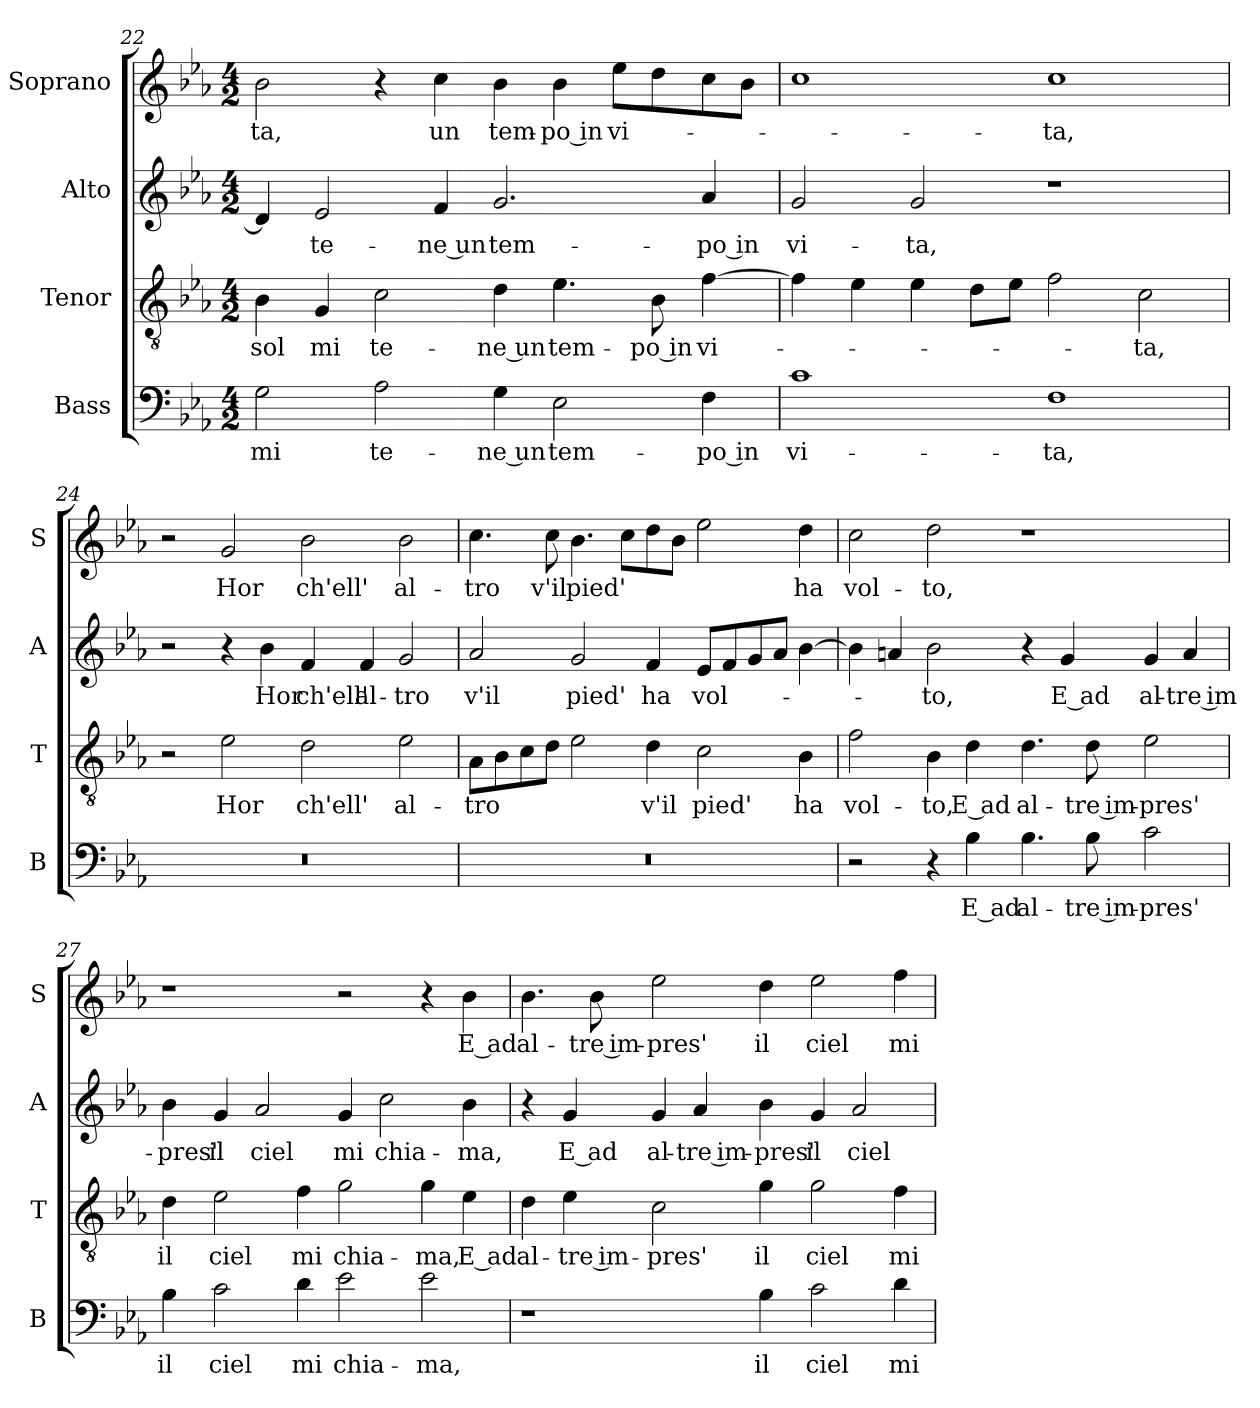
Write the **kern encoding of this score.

**kern	**text	**kern	**text	**kern	**text	**kern	**text
*part4	*part4	*part3	*part3	*part2	*part2	*part1	*part1
*staff4	*staff4	*staff3	*staff3	*staff2	*staff2	*staff1	*staff1
*I"Bass	*	*I"Tenor	*	*I"Alto	*	*I"Soprano	*
*I'B	*	*I'T	*	*I'A	*	*I'S	*
*clefF4	*	*clefGv2	*	*clefG2	*	*clefG2	*
*k[b-e-a-]	*	*k[b-e-a-]	*	*k[b-e-a-]	*	*k[b-e-a-]	*
*E-:	*	*E-:	*	*E-:	*	*E-:	*
*M4/2	*	*M4/2	*	*M4/2	*	*M4/2	*
=22	=22	=22	=22	=22	=22	=22	=22
!	!LO:LY:b	!	!LO:LY:b	!	!	!	!LO:LY:b
2G\	mi	4B-\	sol	4d/]	.	2b-\	-ta,
!	!	!	!LO:LY:b	!	!LO:LY:b	!	!
.	.	4G/	mi	2e-/	te-	.	.
!	!LO:LY:b	!	!LO:LY:b	!	!	!	!
2A-\	te-	2c\	te-	.	.	4r	.
!	!	!	!	!	!LO:LY:b	!	!LO:LY:b
.	.	.	.	4f/	-ne un	4cc\	un
!	!LO:LY:b	!	!LO:LY:b	!	!LO:LY:b	!	!LO:LY:b
4G\	-ne un	4d\	-ne un	2.g/	tem-	4b-\	tem-
!	!LO:LY:b	!	!LO:LY:b	!	!	!	!LO:LY:b
2E-\	tem-	4.e-\	tem-	.	.	4b-\	-po in
!	!	!	!	!	!	!	!LO:LY:b
.	.	.	.	.	.	8ee-\L	vi-
!	!	!	!LO:LY:b	!	!	!	!
.	.	8B-\	-po in	.	.	8dd\	.
!	!LO:LY:b	!	!LO:LY:b	!	!LO:LY:b	!	!
4F\	-po in	[4f\	vi-	4a-/	-po in	8cc\	.
.	.	.	.	.	.	8b-\J	.
!!LO:LB:g=z
=23	=23	=23	=23	=23	=23	=23	=23
!	!LO:LY:b	!	!	!	!LO:LY:b	!	!
1c	vi-	4f\]	.	2g/	vi-	1cc	.
.	.	4e-\	.	.	.	.	.
!	!	!	!	!	!LO:LY:b	!	!
.	.	4e-\	.	2g/	-ta,	.	.
.	.	8d\L	.	.	.	.	.
.	.	8e-\J	.	.	.	.	.
!	!LO:LY:b	!	!	!	!	!	!LO:LY:b
1F	-ta,	2f\	.	1r	.	1cc	-ta,
!	!	!	!LO:LY:b	!	!	!	!
.	.	2c\	-ta,	.	.	.	.
=24	=24	=24	=24	=24	=24	=24	=24
0r	.	2r	.	2r	.	2r	.
!	!	!	!LO:LY:b	!	!	!	!LO:LY:b
.	.	2e-\	Hor	4r	.	2g/	Hor
!	!	!	!	!	!LO:LY:b	!	!
.	.	.	.	4b-\	Hor	.	.
!	!	!	!LO:LY:b	!	!LO:LY:b	!	!LO:LY:b
.	.	2d\	ch'ell'	4f/	ch'ell'	2b-\	ch'ell'
!	!	!	!	!	!LO:LY:b	!	!
.	.	.	.	4f/	al-	.	.
!	!	!	!LO:LY:b	!	!LO:LY:b	!	!LO:LY:b
.	.	2e-\	al-	2g/	-tro	2b-\	al-
=25	=25	=25	=25	=25	=25	=25	=25
!	!	!	!LO:LY:b	!	!LO:LY:b	!	!LO:LY:b
0r	.	8A-\L	-tro	2a-/	v'il	4.cc\	-tro
.	.	8B-\	.	.	.	.	.
.	.	8c\	.	.	.	.	.
!	!	!	!	!	!	!	!LO:LY:b
.	.	8d\J	.	.	.	8cc\	v'il
!	!	!	!	!	!LO:LY:b	!	!LO:LY:b
.	.	2e-\	.	2g/	pied'	4.b-\	pied'
.	.	.	.	.	.	8cc\L	.
!	!	!	!LO:LY:b	!	!LO:LY:b	!	!
.	.	4d\	v'il	4f/	ha	8dd\	.
.	.	.	.	.	.	8b-\J	.
!	!	!	!LO:LY:b	!	!LO:LY:b	!	!
.	.	2c\	pied'	8e-/L	vol-	2ee-\	.
.	.	.	.	8f/	.	.	.
.	.	.	.	8g/	.	.	.
.	.	.	.	8a-/J	.	.	.
!	!	!	!LO:LY:b	!	!	!	!LO:LY:b
.	.	4B-\	ha	[4b-\	.	4dd\	ha
!!LO:LB:g=z
=26	=26	=26	=26	=26	=26	=26	=26
!	!	!	!LO:LY:b	!	!	!	!LO:LY:b
2r	.	2f\	vol-	4b-\]	.	2cc\	vol-
.	.	.	.	4an/	.	.	.
!	!	!	!LO:LY:b	!	!LO:LY:b	!	!LO:LY:b
4r	.	4B-\	-to,	2b-\	-to,	2dd\	-to,
!	!LO:LY:b	!	!LO:LY:b	!	!	!	!
4B-\	E ad	4d\	E ad	.	.	.	.
!	!LO:LY:b	!	!LO:LY:b	!	!	!	!
4.B-\	al-	4.d\	al-	4r	.	1r	.
!	!	!	!	!	!LO:LY:b	!	!
.	.	.	.	4g/	E ad	.	.
!	!LO:LY:b	!	!LO:LY:b	!	!	!	!
8B-\	-tre im-	8d\	-tre im-	.	.	.	.
!	!LO:LY:b	!	!LO:LY:b	!	!LO:LY:b	!	!
2c\	-pres'	2e-\	-pres'	4g/	al-	.	.
!	!	!	!	!	!LO:LY:b	!	!
.	.	.	.	4a/	-tre im-	.	.
=27	=27	=27	=27	=27	=27	=27	=27
!	!LO:LY:b	!	!LO:LY:b	!	!LO:LY:b	!	!
4B-\	il	4d\	il	4b-\	-pres'	1r	.
!	!LO:LY:b	!	!LO:LY:b	!	!LO:LY:b	!	!
2c\	ciel	2e-\	ciel	4g/	il	.	.
!	!	!	!	!	!LO:LY:b	!	!
.	.	.	.	2a-/	ciel	.	.
!	!LO:LY:b	!	!LO:LY:b	!	!	!	!
4d\	mi	4f\	mi	.	.	.	.
!	!LO:LY:b	!	!LO:LY:b	!	!LO:LY:b	!	!
2e-\	chia-	2g\	chia-	4g/	mi	2r	.
!	!	!	!	!	!LO:LY:b	!	!
.	.	.	.	2cc\	chia-	.	.
!	!LO:LY:b	!	!LO:LY:b	!	!	!	!
2e-\	-ma,	4g\	-ma,	.	.	4r	.
!	!	!	!LO:LY:b	!	!LO:LY:b	!	!LO:LY:b
.	.	4e-\	E ad	4b-\	-ma,	4b-\	E ad
=28	=28	=28	=28	=28	=28	=28	=28
!	!	!	!LO:LY:b	!	!	!	!LO:LY:b
1r	.	4d\	al-	4r	.	4.b-\	al-
!	!	!	!LO:LY:b	!	!LO:LY:b	!	!
.	.	4e-\	-tre im-	4g/	E ad	.	.
!	!	!	!	!	!	!	!LO:LY:b
.	.	.	.	.	.	8b-\	-tre im-
!	!	!	!LO:LY:b	!	!LO:LY:b	!	!LO:LY:b
.	.	2c\	-pres'	4g/	al-	2ee-\	-pres'
!	!	!	!	!	!LO:LY:b	!	!
.	.	.	.	4a-/	-tre im-	.	.
!	!LO:LY:b	!	!LO:LY:b	!	!LO:LY:b	!	!LO:LY:b
4B-\	il	4g\	il	4b-\	-pres'	4dd\	il
!	!LO:LY:b	!	!LO:LY:b	!	!LO:LY:b	!	!LO:LY:b
2c\	ciel	2g\	ciel	4g/	il	2ee-\	ciel
!	!	!	!	!	!LO:LY:b	!	!
.	.	.	.	2a-/	ciel	.	.
!	!LO:LY:b	!	!LO:LY:b	!	!	!	!LO:LY:b
4d\	mi	4f\	mi	.	.	4ff\	mi
=	=	=	=	=	=	=	=
*-	*-	*-	*-	*-	*-	*-	*-
